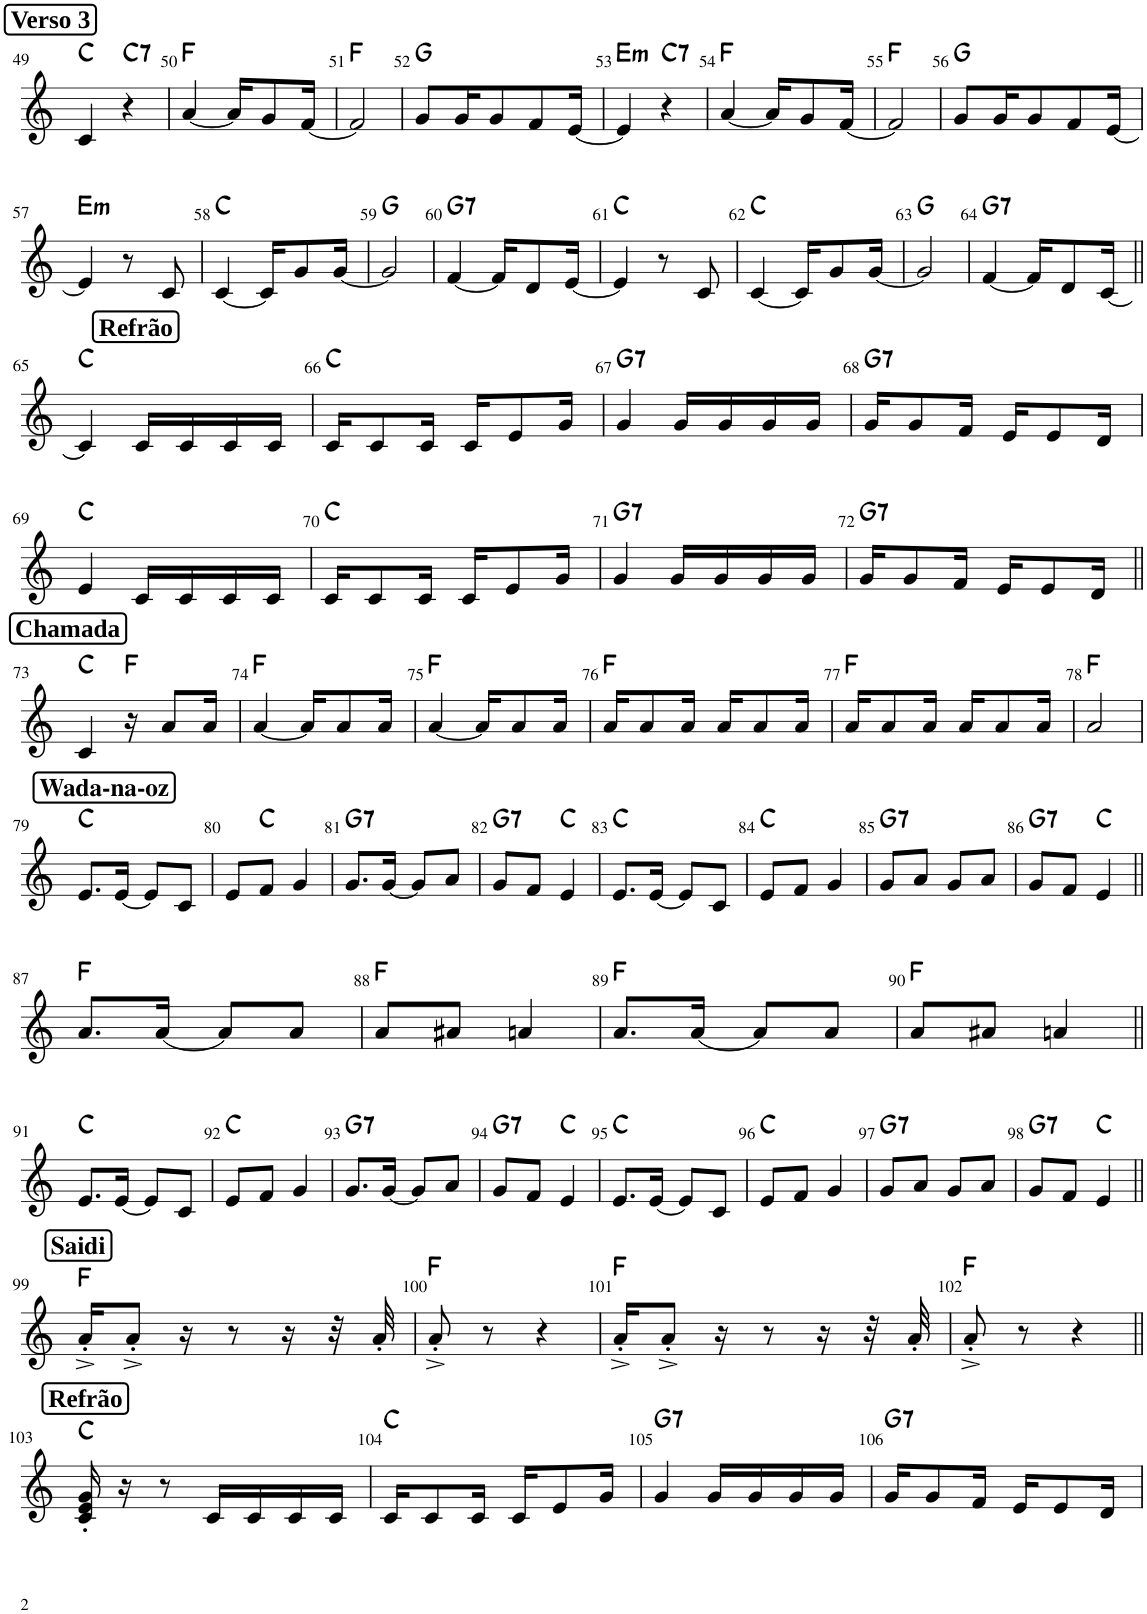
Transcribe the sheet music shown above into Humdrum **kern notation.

**kern	**harte
*part1	*part1
*staff1	*
*I"Mel.	*
!!LO:PB:g=z
*clefG2	*
*k[]	*
*M2/4	*
=49	=49
4c/	C:maj
!	!LO:H:kt=7
4r	C:7
!!LO:REH:place=s1:a:B:cj:fs=12:t=Verso 3
=50	=50
!	!LO:H:kt=N.C.
[4a/	N
16a/KL]	.
8g/	.
[16f/Jk	.
=51	=51
!	!LO:H:kt=N.C.
2f/]	N
=52	=52
8g/L	G:maj
16g/K	.
8g/	.
8f/	.
[16e/Jk	.
=53	=53
!	!LO:H:kt=m
4e/]	E:min
!	!LO:H:kt=7
4r	C:7
=54	=54
[4a/	F:maj
16a/KL]	.
8g/	.
[16f/Jk	.
=55	=55
!	!LO:H:kt=N.C.
2f/]	N
=56	=56
8g/L	G:maj
16g/K	.
8g/	.
8f/	.
[16e/Jk	.
!!LO:LB:g=z
=57	=57
!	!LO:H:kt=m
4e/]	E:min
8r	.
8c/	.
=58	=58
!	!LO:H:kt=N.C.
[4c/	N
16c/KL]	.
8g/	.
[16g/Jk	.
=59	=59
2g/]	G:maj
=60	=60
!	!LO:H:kt=7
[4f/	G:7
16f/KL]	.
8d/	.
[16e/Jk	.
=61	=61
!	!LO:H:kt=N.C.
4e/]	N
8r	.
8c/	.
=62	=62
!	!LO:H:kt=N.C.
[4c/	N
16c/KL]	.
8g/	.
[16g/Jk	.
=63	=63
2g/]	G:maj
=64	=64
!	!LO:H:kt=7
[4f/	G:7
16f/KL]	.
8d/	.
[16c/Jk	.
!!LO:LB:g=z
!!LO:REH:place=s1:a:B:cj:fs=12:t=Refrão:qo=1
=65||	=65||
!	!LO:H:kt=N.C.
4c/]	N
16c/LL	.
16c/	.
16c/	.
16c/JJ	.
=66	=66
!	!LO:H:kt=N.C.
16c/KL	N
8c/	.
16c/Jk	.
16c/KL	.
8e/	.
16g/Jk	.
=67	=67
!	!LO:H:kt=7
4g/	G:7
16g/LL	.
16g/	.
16g/	.
16g/JJ	.
=68	=68
!	!LO:H:kt=7
16g/KL	G:7
8g/	.
16f/Jk	.
16e/KL	.
8e/	.
16d/Jk	.
!!LO:LB:g=z
=69	=69
!	!LO:H:kt=N.C.
4e/	N
16c/LL	.
16c/	.
16c/	.
16c/JJ	.
=70	=70
!	!LO:H:kt=N.C.
16c/KL	N
8c/	.
16c/Jk	.
16c/KL	.
8e/	.
16g/Jk	.
=71	=71
!	!LO:H:kt=7
4g/	G:7
16g/LL	.
16g/	.
16g/	.
16g/JJ	.
=72	=72
!	!LO:H:kt=7
16g/KL	G:7
8g/	.
16f/Jk	.
16e/KL	.
8e/	.
16d/Jk	.
!!LO:LB:g=z
!!LO:REH:place=s1:a:B:cj:fs=12:t=Chamada:qo=1.25
=73||	=73||
4c/	C:maj
16r	F:maj
8a/L	.
16a/Jk	.
=74	=74
!	!LO:H:kt=N.C.
[4a/	N
16a/KL]	.
8a/	.
16a/Jk	.
=75	=75
!	!LO:H:kt=N.C.
[4a/	N
16a/KL]	.
8a/	.
16a/Jk	.
=76	=76
!	!LO:H:kt=N.C.
16a/KL	N
8a/	.
16a/Jk	.
16a/KL	.
8a/	.
16a/Jk	.
=77	=77
!	!LO:H:kt=N.C.
16a/KL	N
8a/	.
16a/Jk	.
16a/KL	.
8a/	.
16a/Jk	.
=78	=78
!	!LO:H:kt=N.C.
2a/	N
!!LO:LB:g=z
!!LO:REH:place=s1:a:B:cj:fs=12:t=Wada-na-oz
=79	=79
!	!LO:H:kt=N.C.
8.e/L	N
[16e/Jk	.
8e/L]	.
8c/J	.
=80	=80
8e/L	.
!	!LO:H:kt=N.C.
8f/J	N
4g/	.
=81	=81
!	!LO:H:kt=7
8.g/L	G:7
[16g/Jk	.
8g/L]	.
8a/J	.
=82	=82
!	!LO:H:kt=7
8g/L	G:7
8f/J	.
4e/	C:maj
=83	=83
8.e/L	C:maj
[16e/Jk	.
8e/L]	.
8c/J	.
=84	=84
!	!LO:H:kt=N.C.
8e/L	N
8f/J	.
4g/	.
=85	=85
!	!LO:H:kt=7
8g/L	G:7
8a/J	.
8g/L	.
8a/J	.
=86	=86
!	!LO:H:kt=7
8g/L	G:7
8f/J	.
4e/	C:maj
!!LO:LB:g=z
=87||	=87||
!	!LO:H:kt=N.C.
8.a/L	N
[16a/Jk	.
8a/L]	.
8a/J	.
=88	=88
!	!LO:H:kt=N.C.
8a/L	N
8a#X/J	.
4an/	.
=89	=89
!	!LO:H:kt=N.C.
8.a/L	N
[16a/Jk	.
8a/L]	.
8a/J	.
=90	=90
!	!LO:H:kt=N.C.
8a/L	N
8a#X/J	.
4an/	.
!!LO:LB:g=z
=91||	=91||
!	!LO:H:kt=N.C.
8.e/L	N
[16e/Jk	.
8e/L]	.
8c/J	.
=92	=92
!	!LO:H:kt=N.C.
8e/L	N
8f/J	.
4g/	.
=93	=93
!	!LO:H:kt=7
8.g/L	G:7
[16g/Jk	.
8g/L]	.
8a/J	.
=94	=94
!	!LO:H:kt=7
8g/L	G:7
8f/J	.
4e/	C:maj
=95	=95
8.e/L	C:maj
[16e/Jk	.
8e/L]	.
8c/J	.
=96	=96
!	!LO:H:kt=N.C.
8e/L	N
8f/J	.
4g/	.
=97	=97
!	!LO:H:kt=7
8g/L	G:7
8a/J	.
8g/L	.
8a/J	.
=98	=98
!	!LO:H:kt=7
8g/L	G:7
8f/J	.
4e/	C:maj
!!LO:LB:g=z
=99||	=99||
!LO:TX:a:B:t=Saidi	!LO:H:kt=N.C.
16a'^/KL	N
8a'^/J	.
16r	.
8r	.
16r	.
32r	.
32a'/	.
=100	=100
!	!LO:H:kt=N.C.
8a'^/	N
8r	.
4r	.
=101	=101
!	!LO:H:kt=N.C.
16a'^/KL	N
8a'^/J	.
16r	.
8r	.
16r	.
32r	.
32a'/	.
=102	=102
!	!LO:H:kt=N.C.
8a'^/	N
8r	.
4r	.
!!LO:LB:g=z
=103||	=103||
!LO:TX:a:B:t=Refrão	!LO:H:kt=N.C.
16c/' 16e/' 16g/'	N
16r	.
8r	.
16c/LL	.
16c/	.
16c/	.
16c/JJ	.
=104	=104
!	!LO:H:kt=N.C.
16c/KL	N
8c/	.
16c/Jk	.
16c/KL	.
8e/	.
16g/Jk	.
=105	=105
!	!LO:H:kt=7
4g/	G:7
16g/LL	.
16g/	.
16g/	.
16g/JJ	.
=106	=106
!	!LO:H:kt=7
16g/KL	G:7
8g/	.
16f/Jk	.
16e/KL	.
8e/	.
16d/Jk	.
=	=
*-	*-
